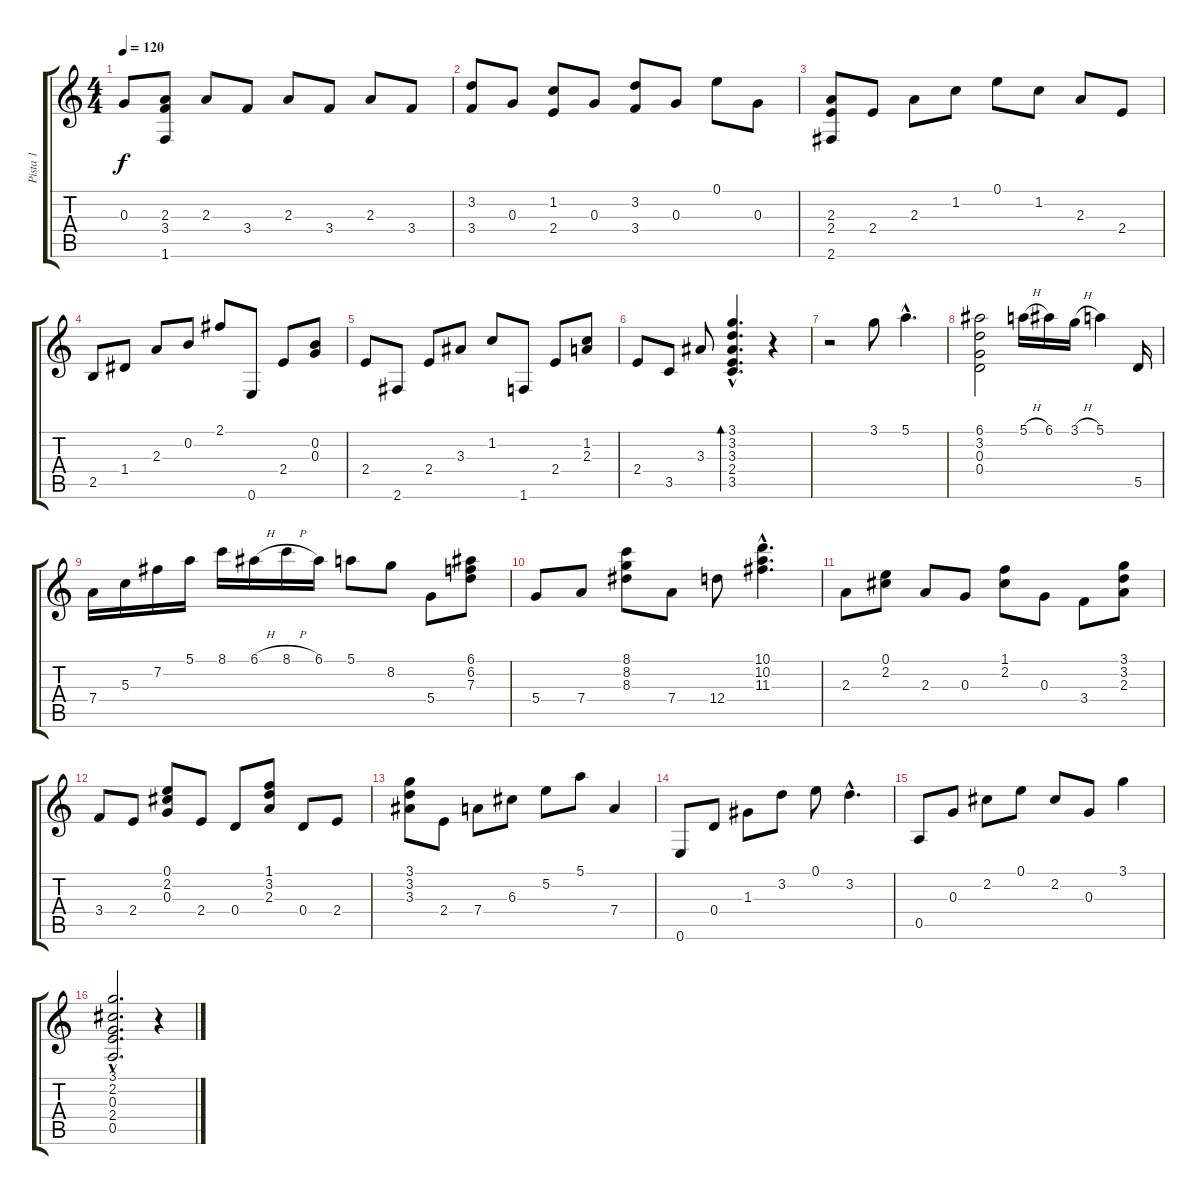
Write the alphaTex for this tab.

\track ("Pista 1" "Pista 1") {instrument acousticguitarnylon}
\staff {score tabs}
\tuning (E4 B3 G3 D3 A2 E2) {hide}
\ts (4 4)
\tempo 120
\clef g2
\ks c
0.3.8{dy f} (2.3 3.4 1.6).8 2.3.8 3.4.8 2.3.8 3.4.8 2.3.8 3.4.8 |
(3.2 3.4).8 0.3.8 (1.2 2.4).8 0.3.8 (3.2 3.4).8 0.3.8 0.1.8 0.3.8 |
(2.3 2.4 2.6).8 2.4.8 2.3.8 1.2.8 0.1.8 1.2.8 2.3.8 2.4.8 |
2.5.8 1.4.8 2.3.8 0.2.8 2.1.8 0.6.8 2.4.8 (0.2 0.3).8 |
2.4.8 2.6.8 2.4.8 3.3.8 1.2.8 1.6.8 2.4.8 (1.2 2.3).8 |
2.4.8 3.5.8 3.3.8 (3.1 3.2{hac} 3.3{hac} 2.4{hac} 3.5{hac}).4{d bd 60} r.4 |
r.2 3.1.8 5.1{hac}.4{d} |
(6.1 3.2 0.3 0.4).2 5.1{h}.16 6.1.16 3.1{h}.16 5.1.4 5.5.16 |
7.4.16 5.3.16 7.2.16 5.1.16 8.1.16 6.1{h}.16 8.1{h}.16 6.1.16 5.1.8 8.2.8 5.4.8 (6.1 6.2 7.3).8 |
5.4.8 7.4.8 (8.1 8.2 8.3).8 7.4.8 12.4.8 (10.1{hac} 10.2{hac} 11.3{hac}).4{d} |
2.3.8 (0.1 2.2).8 2.3.8 0.3.8 (1.1 2.2).8 0.3.8 3.4.8 (3.1 3.2 2.3).8 |
3.4.8 2.4.8 (0.1 2.2 0.3).8 2.4.8 0.4.8 (1.1 3.2 2.3).8 0.4.8 2.4.8 |
(3.1 3.2 3.3).8 2.4.8 7.4.8 6.3.8 5.2.8 5.1.8 7.4.4 |
0.6.8 0.4.8 1.3.8 3.2.8 0.1.8 3.2{hac}.4{d} |
0.5.8 0.3.8 2.2.8 0.1.8 2.2.8 0.3.8 3.1.4 |
(3.1{hac} 2.2{hac} 0.3{hac} 2.4{hac} 0.5{hac}).2{d} r.4
